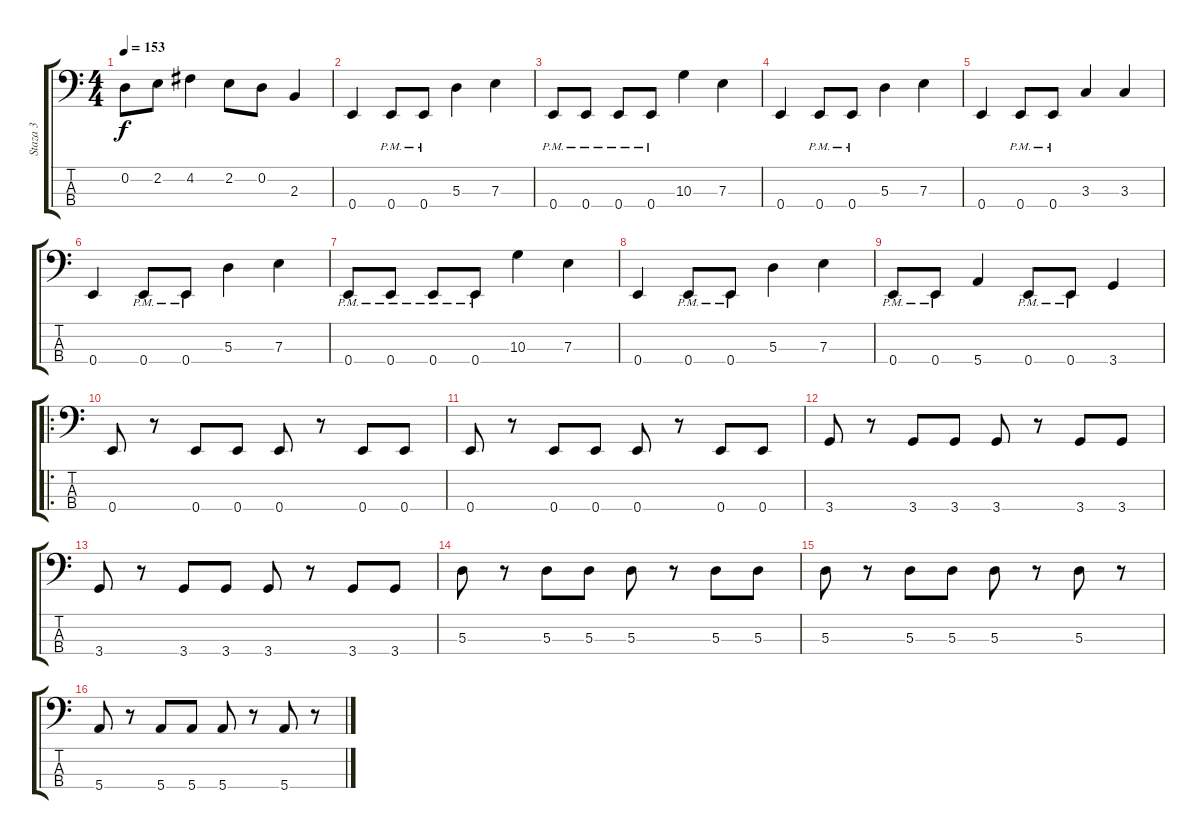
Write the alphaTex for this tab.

\track ("Staza 3" "Staza 3") {instrument electricbassfinger}
\staff {score tabs}
\tuning (G2 D2 A1 E1) {hide}
\ts (4 4)
\tempo 153
\clef f4
\ks c
0.2.8{dy f} 2.2.8 4.2.4 2.2.8 0.2.8 2.3.4 |
0.4.4 0.4{pm}.8 0.4{pm}.8 5.3.4 7.3.4 |
0.4{pm}.8 0.4{pm}.8 0.4{pm}.8 0.4{pm}.8 10.3.4 7.3.4 |
0.4.4 0.4{pm}.8 0.4{pm}.8 5.3.4 7.3.4 |
0.4.4 0.4{pm}.8 0.4{pm}.8 3.3.4 3.3.4 |
0.4.4 0.4{pm}.8 0.4{pm}.8 5.3.4 7.3.4 |
0.4{pm}.8 0.4{pm}.8 0.4{pm}.8 0.4{pm}.8 10.3.4 7.3.4 |
0.4.4 0.4{pm}.8 0.4{pm}.8 5.3.4 7.3.4 |
0.4{pm}.8 0.4{pm}.8 5.4.4 0.4{pm}.8 0.4{pm}.8 3.4.4 |
\ro
0.4.8 r.8 0.4.8 0.4.8 0.4.8 r.8 0.4.8 0.4.8 |
0.4.8 r.8 0.4.8 0.4.8 0.4.8 r.8 0.4.8 0.4.8 |
3.4.8 r.8 3.4.8 3.4.8 3.4.8 r.8 3.4.8 3.4.8 |
3.4.8 r.8 3.4.8 3.4.8 3.4.8 r.8 3.4.8 3.4.8 |
5.3.8 r.8 5.3.8 5.3.8 5.3.8 r.8 5.3.8 5.3.8 |
5.3.8 r.8 5.3.8 5.3.8 5.3.8 r.8 5.3.8 r.8 |
5.4.8 r.8 5.4.8 5.4.8 5.4.8 r.8 5.4.8 r.8
